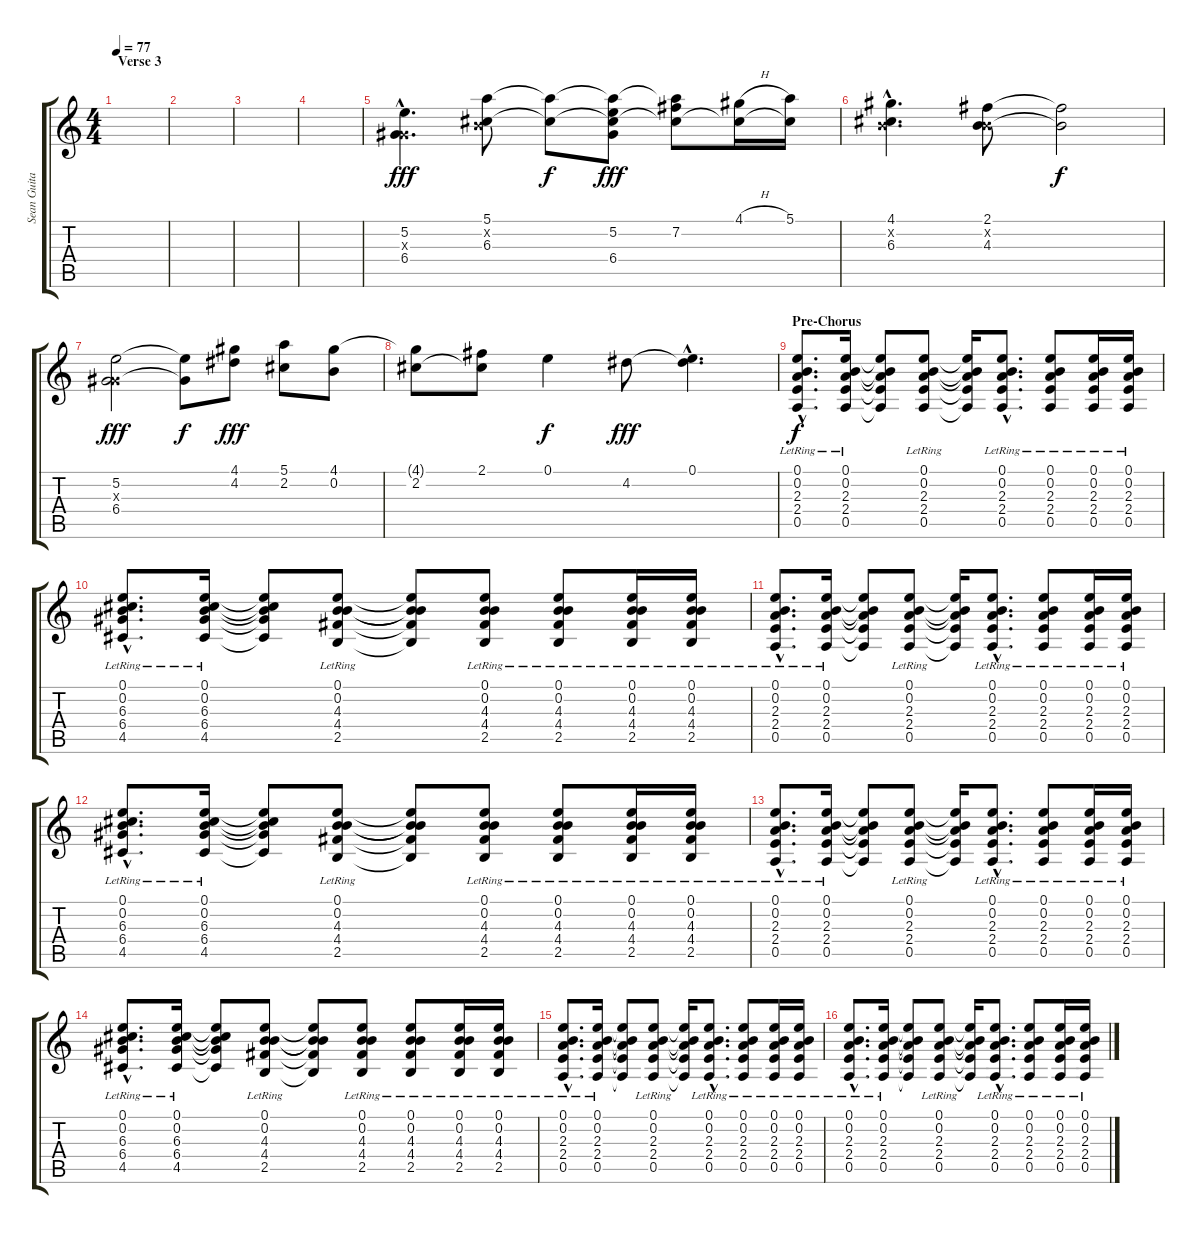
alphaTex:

\track ("Sean Guitar" "Sean Guita") {instrument acousticguitarsteel}
\staff {score tabs}
\tuning (E4 B3 G3 D3 A2 E2) {hide}
\ts (4 4)
\section ("" "Verse 3")
\tempo 77
\clef g2
\ks c
|
|
|
|
(5.2{hac} 0.3{hac x} 6.4{hac}).4{d dy fff} (5.1 0.2{x} 6.3).8 (5.1{t} 6.3{t}).8{dy f} (5.1{t} 5.2 6.3{t} 6.4).8{dy fff} (5.1{t} 7.2 6.3{t}).8 (4.1{h} 6.3{t}).16 (5.1 6.3{t}).16 |
(4.1{hac} 0.2{hac x} 6.3{hac}).4{d} (2.1 0.2{x} 4.3).8 (2.1{t} 4.3{t}).2{dy f} |
(5.2 0.3{x} 6.4).2{dy fff} (5.2{t} 6.4{t}).8{dy f} (4.1 4.2).8{dy fff} (5.1 2.2).8 (4.1 0.2).8 |
(4.1{t} 2.2).8 (2.1 2.2{t}).8 0.1.4{dy f} 4.2.8{dy fff} (0.1{hac} 4.2{hac t}).4{d} |
\section ("" "Pre-Chorus")
(0.1{hac lr} 0.2{hac lr} 2.3{hac lr} 2.4{hac lr} 0.5{hac lr}).8{d dy f} (0.1{lr} 0.2{lr} 2.3{lr} 2.4{lr} 0.5{lr}).16 (0.1{t} 0.2{t} 2.3{t} 2.4{t} 0.5{t}).8 (0.1{lr} 0.2{lr} 2.3{lr} 2.4{lr} 0.5{lr}).8 (0.1{t} 0.2{t} 2.3{t} 2.4{t} 0.5{t}).16 (0.1{hac lr} 0.2{hac lr} 2.3{hac lr} 2.4{hac lr} 0.5{hac lr}).8{d} (0.1{lr} 0.2{lr} 2.3{lr} 2.4{lr} 0.5{lr}).8 (0.1{lr} 0.2{lr} 2.3{lr} 2.4{lr} 0.5{lr}).16 (0.1{lr} 0.2{lr} 2.3{lr} 2.4{lr} 0.5{lr}).16 |
(0.1{hac lr} 0.2{hac lr} 6.3{hac lr} 6.4{hac lr} 4.5{hac lr}).8{d} (0.1{lr} 0.2{lr} 6.3{lr} 6.4{lr} 4.5{lr}).16 (0.1{t} 0.2{t} 6.3{t} 6.4{t} 4.5{t}).8 (0.1{lr} 0.2{lr} 4.3{lr} 4.4{lr} 2.5{lr}).8 (0.1{t} 0.2{t} 4.3{t} 4.4{t} 2.5{t}).8 (0.1{lr} 0.2{lr} 4.3{lr} 4.4{lr} 2.5{lr}).8 (0.1{lr} 0.2{lr} 4.3{lr} 4.4{lr} 2.5{lr}).8 (0.1{lr} 0.2{lr} 4.3{lr} 4.4{lr} 2.5{lr}).16 (0.1{lr} 0.2{lr} 4.3{lr} 4.4{lr} 2.5{lr}).16 |
(0.1{hac lr} 0.2{hac lr} 2.3{hac lr} 2.4{hac lr} 0.5{hac lr}).8{d} (0.1{lr} 0.2{lr} 2.3{lr} 2.4{lr} 0.5{lr}).16 (0.1{t} 0.2{t} 2.3{t} 2.4{t} 0.5{t}).8 (0.1{lr} 0.2{lr} 2.3{lr} 2.4{lr} 0.5{lr}).8 (0.1{t} 0.2{t} 2.3{t} 2.4{t} 0.5{t}).16 (0.1{hac lr} 0.2{hac lr} 2.3{hac lr} 2.4{hac lr} 0.5{hac lr}).8{d} (0.1{lr} 0.2{lr} 2.3{lr} 2.4{lr} 0.5{lr}).8 (0.1{lr} 0.2{lr} 2.3{lr} 2.4{lr} 0.5{lr}).16 (0.1{lr} 0.2{lr} 2.3{lr} 2.4{lr} 0.5{lr}).16 |
(0.1{hac lr} 0.2{hac lr} 6.3{hac lr} 6.4{hac lr} 4.5{hac lr}).8{d} (0.1{lr} 0.2{lr} 6.3{lr} 6.4{lr} 4.5{lr}).16 (0.1{t} 0.2{t} 6.3{t} 6.4{t} 4.5{t}).8 (0.1{lr} 0.2{lr} 4.3{lr} 4.4{lr} 2.5{lr}).8 (0.1{t} 0.2{t} 4.3{t} 4.4{t} 2.5{t}).8 (0.1{lr} 0.2{lr} 4.3{lr} 4.4{lr} 2.5{lr}).8 (0.1{lr} 0.2{lr} 4.3{lr} 4.4{lr} 2.5{lr}).8 (0.1{lr} 0.2{lr} 4.3{lr} 4.4{lr} 2.5{lr}).16 (0.1{lr} 0.2{lr} 4.3{lr} 4.4{lr} 2.5{lr}).16 |
(0.1{hac lr} 0.2{hac lr} 2.3{hac lr} 2.4{hac lr} 0.5{hac lr}).8{d} (0.1{lr} 0.2{lr} 2.3{lr} 2.4{lr} 0.5{lr}).16 (0.1{t} 0.2{t} 2.3{t} 2.4{t} 0.5{t}).8 (0.1{lr} 0.2{lr} 2.3{lr} 2.4{lr} 0.5{lr}).8 (0.1{t} 0.2{t} 2.3{t} 2.4{t} 0.5{t}).16 (0.1{hac lr} 0.2{hac lr} 2.3{hac lr} 2.4{hac lr} 0.5{hac lr}).8{d} (0.1{lr} 0.2{lr} 2.3{lr} 2.4{lr} 0.5{lr}).8 (0.1{lr} 0.2{lr} 2.3{lr} 2.4{lr} 0.5{lr}).16 (0.1{lr} 0.2{lr} 2.3{lr} 2.4{lr} 0.5{lr}).16 |
(0.1{hac lr} 0.2{hac lr} 6.3{hac lr} 6.4{hac lr} 4.5{hac lr}).8{d} (0.1{lr} 0.2{lr} 6.3{lr} 6.4{lr} 4.5{lr}).16 (0.1{t} 0.2{t} 6.3{t} 6.4{t} 4.5{t}).8 (0.1{lr} 0.2{lr} 4.3{lr} 4.4{lr} 2.5{lr}).8 (0.1{t} 0.2{t} 4.3{t} 4.4{t} 2.5{t}).8 (0.1{lr} 0.2{lr} 4.3{lr} 4.4{lr} 2.5{lr}).8 (0.1{lr} 0.2{lr} 4.3{lr} 4.4{lr} 2.5{lr}).8 (0.1{lr} 0.2{lr} 4.3{lr} 4.4{lr} 2.5{lr}).16 (0.1{lr} 0.2{lr} 4.3{lr} 4.4{lr} 2.5{lr}).16 |
(0.1{hac lr} 0.2{hac lr} 2.3{hac lr} 2.4{hac lr} 0.5{hac lr}).8{d} (0.1{lr} 0.2{lr} 2.3{lr} 2.4{lr} 0.5{lr}).16 (0.1{t} 0.2{t} 2.3{t} 2.4{t} 0.5{t}).8 (0.1{lr} 0.2{lr} 2.3{lr} 2.4{lr} 0.5{lr}).8 (0.1{t} 0.2{t} 2.3{t} 2.4{t} 0.5{t}).16 (0.1{hac lr} 0.2{hac lr} 2.3{hac lr} 2.4{hac lr} 0.5{hac lr}).8{d} (0.1{lr} 0.2{lr} 2.3{lr} 2.4{lr} 0.5{lr}).8 (0.1{lr} 0.2{lr} 2.3{lr} 2.4{lr} 0.5{lr}).16 (0.1{lr} 0.2{lr} 2.3{lr} 2.4{lr} 0.5{lr}).16 |
(0.1{hac lr} 0.2{hac lr} 2.3{hac lr} 2.4{hac lr} 0.5{hac lr}).8{d} (0.1{lr} 0.2{lr} 2.3{lr} 2.4{lr} 0.5{lr}).16 (0.1{t} 0.2{t} 2.3{t} 2.4{t} 0.5{t}).8 (0.1{lr} 0.2{lr} 2.3{lr} 2.4{lr} 0.5{lr}).8 (0.1{t} 0.2{t} 2.3{t} 2.4{t} 0.5{t}).16 (0.1{hac lr} 0.2{hac lr} 2.3{hac lr} 2.4{hac lr} 0.5{hac lr}).8{d} (0.1{lr} 0.2{lr} 2.3{lr} 2.4{lr} 0.5{lr}).8 (0.1{lr} 0.2{lr} 2.3{lr} 2.4{lr} 0.5{lr}).16 (0.1{lr} 0.2{lr} 2.3{lr} 2.4{lr} 0.5{lr}).16
